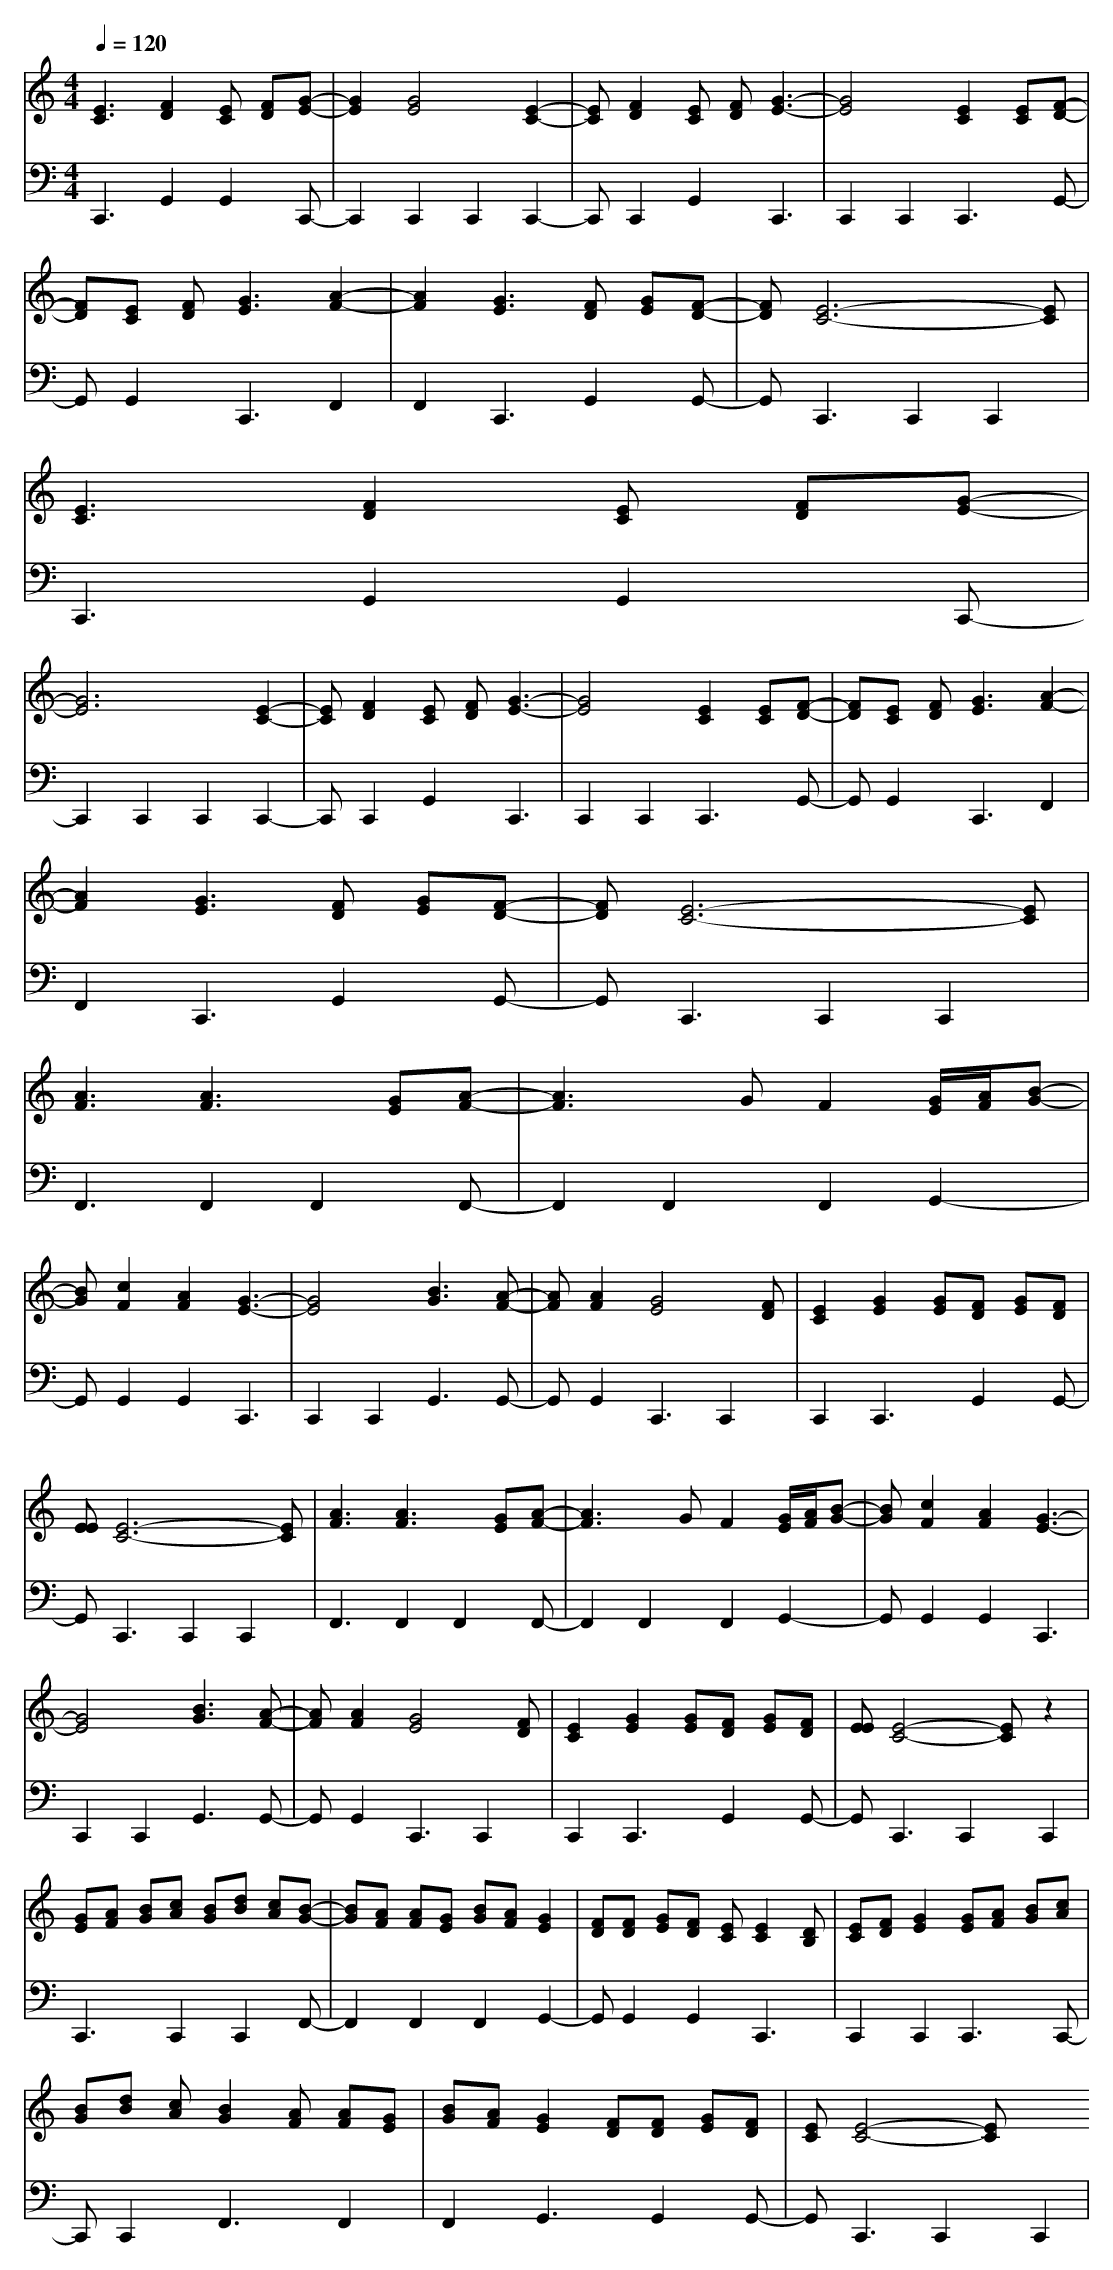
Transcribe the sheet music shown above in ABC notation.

X:1
T:
M: 4/4
L: 1/8
Q:1/4=120
K:C % 0 sharps
V:1
[E3C3][F2D2][EC] [FD][G-E-]|[G2E2] [G4E4] [E2-C2-]|[EC][F2D2][EC] [FD][G3-E3-]|[G4E4] [E2C2] [EC][F-D-]|
[FD][EC] [FD][G3E3] [A2-F2-]|[A2F2] [G3E3][FD] [GE][F-D-]|[FD][E6-C6-][EC]|
[E3C3][F2D2][EC] [FD][G-E-]|
[G6E6] [E2-C2-]|[EC][F2D2][EC] [FD][G3-E3-]|[G4E4] [E2C2] [EC][F-D-]|[FD][EC] [FD][G3E3] [A2-F2-]|
[A2F2] [G3E3][FD] [GE][F-D-]|[FD][E6-C6-][EC]|
[A3F3][A3F3] [GE][A-F-]|[A3F3]G F2 [G/2E/2][A/2F/2][B-G-]|
[BG][c2F2][A2F2][G3-E3-]|[G4E4] [B3G3][A-F-]|[AF][A2F2][G4E4][FD]|[E2C2] [G2E2] [GE][FD] [GE][FD]|
[EE][E6-C6-][EC]|[A3F3][A3F3] [GE][A-F-]|[A3F3]G F2 [G/2E/2][A/2F/2][B-G-]|[BG][c2F2][A2F2][G3-E3-]|
[G4E4] [B3G3][A-F-]|[AF][A2F2][G4E4][FD]|[E2C2] [G2E2] [GE][FD] [GE][FD]|[EE][E4-C4-][EC] z2|
[GE][AF] [BG][cA] [BG][dB] [cA][B-G-]|[BG][AF] [AF][GE] [BG][AF] [G2E2]|[FD][FD] [GE][FD] [EC][E2C2][DB,]|[EC][FD] [G2E2] [GE][AF] [BG][cA]|
[BG][dB] [cA][B2G2][AF] [AF][GE]|[BG][AF] [G2E2] [FD][FD] [GE][FD]|[EC][E4-C4-][EC]
V:2
C,,3G,,2G,,2C,,-|C,,2 C,,2 C,,2 C,,2-|C,,C,,2G,,2C,,3|C,,2 C,,2 C,,3G,,-|
G,,G,,2C,,3 F,,2|F,,2 C,,3G,,2G,,-|G,,C,,3 C,,2 C,,2|
C,,3G,,2G,,2C,,-|
C,,2 C,,2 C,,2 C,,2-|C,,C,,2G,,2C,,3|C,,2 C,,2 C,,3G,,-|G,,G,,2C,,3 F,,2|
F,,2 C,,3G,,2G,,-|G,,C,,3 C,,2 C,,2|
F,,3F,,2F,,2F,,-|F,,2 F,,2 F,,2 G,,2-|
G,,G,,2G,,2C,,3|C,,2 C,,2 G,,3G,,-|G,,G,,2C,,3 C,,2|C,,2 C,,3G,,2G,,-|
G,,C,,3 C,,2 C,,2|F,,3F,,2F,,2F,,-|F,,2 F,,2 F,,2 G,,2-|G,,G,,2G,,2C,,3|
C,,2 C,,2 G,,3G,,-|G,,G,,2C,,3 C,,2|C,,2 C,,3G,,2G,,-|G,,C,,3 C,,2 C,,2|
C,,3C,,2C,,2F,,-|F,,2 F,,2 F,,2 G,,2-|G,,G,,2G,,2C,,3|C,,2 C,,2 C,,3C,,-|
C,,C,,2F,,3 F,,2|F,,2 G,,3G,,2G,,-|G,,C,,3 C,,2 C,,2|
